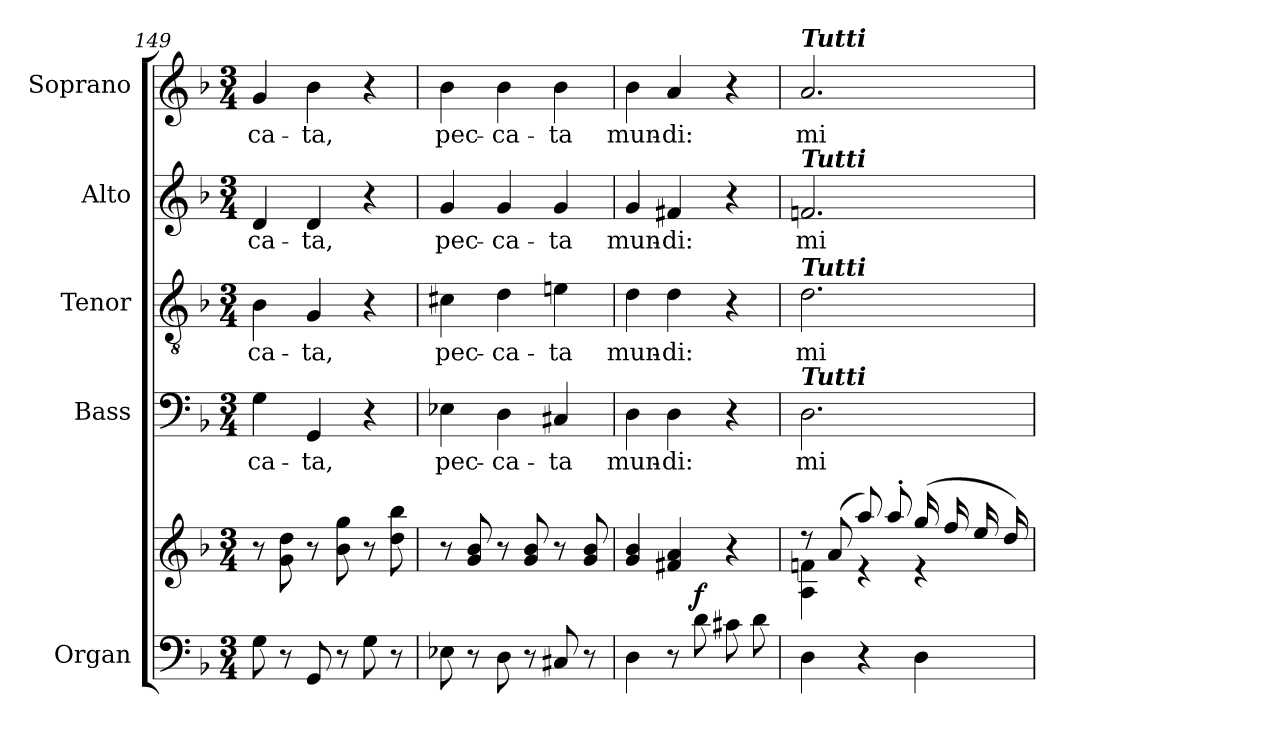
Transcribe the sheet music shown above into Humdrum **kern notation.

**kern	**kern	**dynam	**kern	**text	**kern	**text	**kern	**text	**kern	**text
*part5	*part5	*part5	*part4	*part4	*part3	*part3	*part2	*part2	*part1	*part1
*staff6	*staff5	*staff5/6	*staff4	*staff4	*staff3	*staff3	*staff2	*staff2	*staff1	*staff1
*I"Organ	*	*	*I"Bass	*	*I"Tenor	*	*I"Alto	*	*I"Soprano	*
*I'Org.	*	*	*I'B.	*	*I'T.	*	*I'A.	*	*I'S.	*
*clefF4	*clefG2	*	*clefF4	*	*clefGv2	*	*clefG2	*	*clefG2	*
*	*	*	*	*	*ITrd7c12	*	*	*	*	*
*k[b-]	*k[b-]	*	*k[b-]	*	*k[b-]	*	*k[b-]	*	*k[b-]	*
*F:	*F:	*	*F:	*	*F:	*	*F:	*	*F:	*
*M3/4	*M3/4	*	*M3/4	*	*M3/4	*	*M3/4	*	*M3/4	*
=149	=149	=149	=149	=149	=149	=149	=149	=149	=149	=149
!	!	!	!	!LO:LY:b:color=#000000	!	!	!	!	!	!
!	!	!	!	!	!	!LO:LY:b:color=#000000	!	!	!	!
!	!	!	!	!	!	!	!	!LO:LY:b:color=#000000	!	!
!	!	!	!	!	!	!	!	!	!	!LO:LY:b:color=#000000
8Gi\	8r	.	4Gi\	-ca-	4BB-i\	-ca-	4di/	-ca-	4gi/	-ca-
8r	8gi\ 8ddi	.	.	.	.	.	.	.	.	.
!	!	!	!	!LO:LY:b:color=#000000	!	!	!	!	!	!
!	!	!	!	!	!	!LO:LY:b:color=#000000	!	!	!	!
!	!	!	!	!	!	!	!	!LO:LY:b:color=#000000	!	!
!	!	!	!	!	!	!	!	!	!	!LO:LY:b:color=#000000
8GGi/	8r	.	4GGi/	-ta,	4GGi/	-ta,	4di/	-ta,	4b-i\	-ta,
8r	8b-i\ 8ggi	.	.	.	.	.	.	.	.	.
8Gi\	8r	.	4r	.	4r	.	4r	.	4r	.
8r	8ddi\ 8bb-i	.	.	.	.	.	.	.	.	.
=150	=150	=150	=150	=150	=150	=150	=150	=150	=150	=150
!	!	!	!	!LO:LY:b:color=#000000	!	!	!	!	!	!
!	!	!	!	!	!	!LO:LY:b:color=#000000	!	!	!	!
!	!	!	!	!	!	!	!	!LO:LY:b:color=#000000	!	!
!	!	!	!	!	!	!	!	!	!	!LO:LY:b:color=#000000
8E-Xi\	8r	.	4E-Xi\	pec-	4C#Xi\	pec-	4gi/	pec-	4b-i\	pec-
8r	8gi/ 8b-i	.	.	.	.	.	.	.	.	.
!	!	!	!	!LO:LY:b:color=#000000	!	!	!	!	!	!
!	!	!	!	!	!	!LO:LY:b:color=#000000	!	!	!	!
!	!	!	!	!	!	!	!	!LO:LY:b:color=#000000	!	!
!	!	!	!	!	!	!	!	!	!	!LO:LY:b:color=#000000
8Di\	8r	.	4Di\	-ca-	4Di\	-ca-	4gi/	-ca-	4b-i\	-ca-
8r	8gi/ 8b-i	.	.	.	.	.	.	.	.	.
!	!	!	!	!LO:LY:b:color=#000000	!	!	!	!	!	!
!	!	!	!	!	!	!LO:LY:b:color=#000000	!	!	!	!
!	!	!	!	!	!	!	!	!LO:LY:b:color=#000000	!	!
!	!	!	!	!	!	!	!	!	!	!LO:LY:b:color=#000000
8C#Xi/	8r	.	4C#Xi/	-ta	4Eni\	-ta	4gi/	-ta	4b-i\	-ta
8r	8gi/ 8b-i	.	.	.	.	.	.	.	.	.
=151	=151	=151	=151	=151	=151	=151	=151	=151	=151	=151
!	!	!	!	!LO:LY:b:color=#000000	!	!	!	!	!	!
!	!	!	!	!	!	!LO:LY:b:color=#000000	!	!	!	!
!	!	!	!	!	!	!	!	!LO:LY:b:color=#000000	!	!
!	!	!	!	!	!	!	!	!	!	!LO:LY:b:color=#000000
4Di\	4gi/ 4b-i	.	4Di\	mun-	4Di\	mun-	4gi/	mun-	4b-i\	mun-
!	!	!	!	!LO:LY:b:color=#000000	!	!	!	!	!	!
!	!	!	!	!	!	!LO:LY:b:color=#000000	!	!	!	!
!	!	!	!	!	!	!	!	!LO:LY:b:color=#000000	!	!
!	!	!	!	!	!	!	!	!	!	!LO:LY:b:color=#000000
8r	4f#Xi/ 4ai	.	4Di\	-di:	4Di\	-di:	4f#Xi/	-di:	4ai/	-di:
8di\	.	f	.	.	.	.	.	.	.	.
8c#Xi\	4r	.	4r	.	4r	.	4r	.	4r	.
8di\	.	.	.	.	.	.	.	.	.	.
=152	=152	=152	=152	=152	=152	=152	=152	=152	=152	=152
*	*^	*	*	*	*	*	*	*	*	*
!	!	!	!	!	!LO:LY:b:color=#000000	!	!	!	!	!	!
!	!	!	!	!	!	!	!LO:LY:b:color=#000000	!	!	!	!
!	!	!	!	!	!	!	!	!	!LO:LY:b:color=#000000	!	!
!	!	!	!	!	!	!	!	!	!	!LO:TX:a:Bi:t=Tutti	!
!	!	!	!	!	!	!	!	!LO:TX:a:Bi:t=Tutti	!	!	!
!	!	!	!	!	!	!LO:TX:a:Bi:t=Tutti	!	!	!	!	!
!	!	!	!	!LO:TX:a:Bi:t=Tutti	!	!	!	!	!	!	!
!	!	!	!	!	!	!	!	!	!	!	!LO:LY:b:color=#000000
4Di\	8r	4Ai\ 4fni	.	2.Di\	mi-	2.Di\	mi-	2.fni/	mi-	2.ai/	mi-
.	(8ai/	.	.	.	.	.	.	.	.	.	.
4r	8aai/)	4r	.	.	.	.	.	.	.	.	.
.	8aa'i/	.	.	.	.	.	.	.	.	.	.
4Di\	(16ggi/	4r	.	.	.	.	.	.	.	.	.
.	16ffi/	.	.	.	.	.	.	.	.	.	.
.	16eei/	.	.	.	.	.	.	.	.	.	.
.	16ddi/)	.	.	.	.	.	.	.	.	.	.
*	*v	*v	*	*	*	*	*	*	*	*	*
=	=	=	=	=	=	=	=	=	=	=
*-	*-	*-	*-	*-	*-	*-	*-	*-	*-	*-
